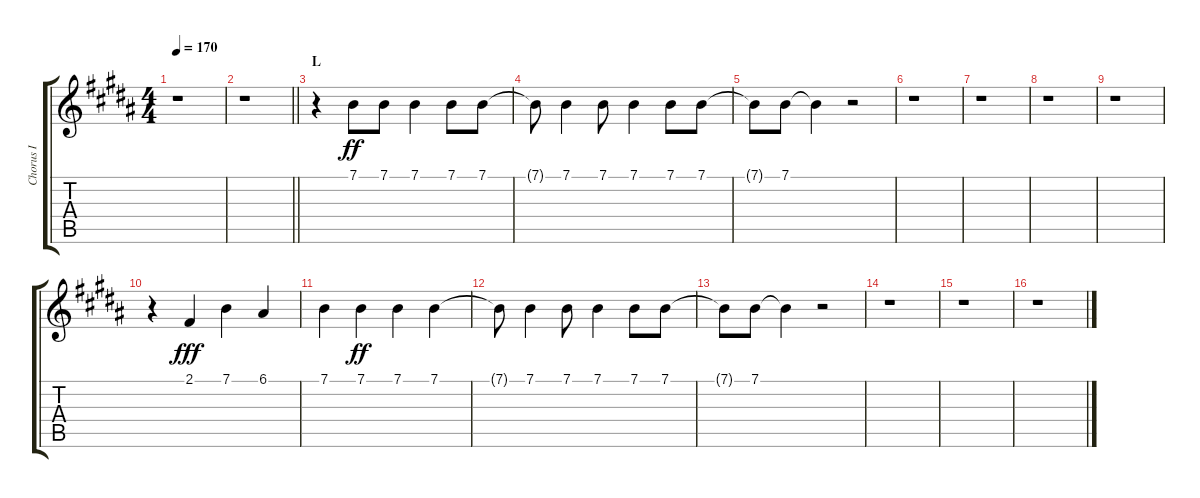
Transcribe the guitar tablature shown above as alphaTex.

\track ("Chorus I" "Chorus I") {instrument voiceoohs}
\staff {score tabs}
\tuning (E4 B3 G3 D3 A2 E2) {hide}
\ts (4 4)
\tempo 170
\clef g2
\ks b
r.1{dy ff} |
\barLineRight lightlight
r.1 |
\section ("" "L")
r.4 7.1.8 7.1.8 7.1.4 7.1.8 7.1.8 |
7.1{t}.8 7.1.4 7.1.8 7.1.4 7.1.8 7.1.8 |
7.1{t}.8 7.1.8 7.1{t}.4 r.2 |
r.1 |
r.1 |
r.1 |
r.1 |
r.4 2.1.4{dy fff} 7.1.4 6.1.4 |
7.1.4 7.1.4{dy ff} 7.1.4 7.1.4 |
7.1{t}.8 7.1.4 7.1.8 7.1.4 7.1.8 7.1.8 |
7.1{t}.8 7.1.8 7.1{t}.4 r.2 |
r.1 |
r.1 |
r.1
